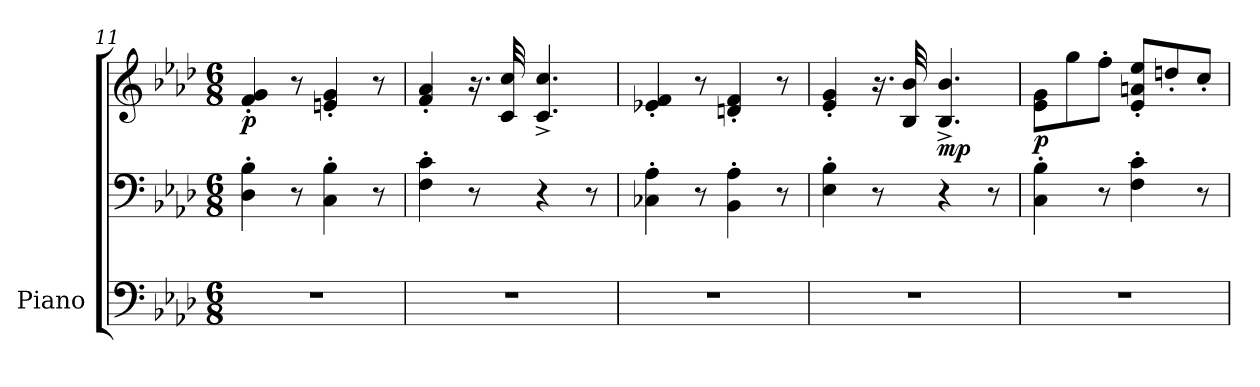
**kern	**kern	**kern	**dynam
*part1	*part1	*part1	*part1
*staff3	*staff2	*staff1	*staff1/2/3
*I"Piano	*	*	*
*I'Pno.	*	*	*
*clefF4	*clefF4	*clefG2	*
*k[b-e-a-d-]	*k[b-e-a-d-]	*k[b-e-a-d-]	*
*M6/8	*M6/8	*M6/8	*
=11	=11	=11	=11
!	!	!	!LO:DY:b
2.r	4D-\' 4B-\'	4f/' 4g/'	p
.	8r	8r	.
.	4C\' 4B-\'	4en/' 4g/'	.
.	8r	8r	.
=12	=12	=12	=12
2.r	4F\' 4c\'	4f/' 4a-/'	.
.	8r	16.r	.
.	.	32c/ 32cc/	.
.	4r	4.c/^ 4.cc/^	.
.	8r	.	.
=13	=13	=13	=13
2.r	4C-X\' 4A-\'	4e-X/' 4f/'	.
.	8r	8r	.
.	4BB-\' 4A-\'	4dn/' 4f/'	.
.	8r	8r	.
=14	=14	=14	=14
2.r	4E-\' 4B-\'	4e-/' 4g/'	.
.	8r	16.r	.
.	.	32B-/ 32b-/	.
!	!	!	!LO:DY:b
.	4r	4.B-/^ 4.b-/^	mp
.	8r	.	.
=15	=15	=15	=15
!	!	!	!LO:DY:b
2.r	4C\' 4B-\'	8e-\ 8g\L	p
.	.	8gg\	.
.	8r	8ff'\J	.
.	4F\' 4c\'	8e-/' 8an/' 8ee-/'L	.
.	.	8ddn'/	.
.	8r	8cc'/J	.
=	=	=	=
*-	*-	*-	*-
